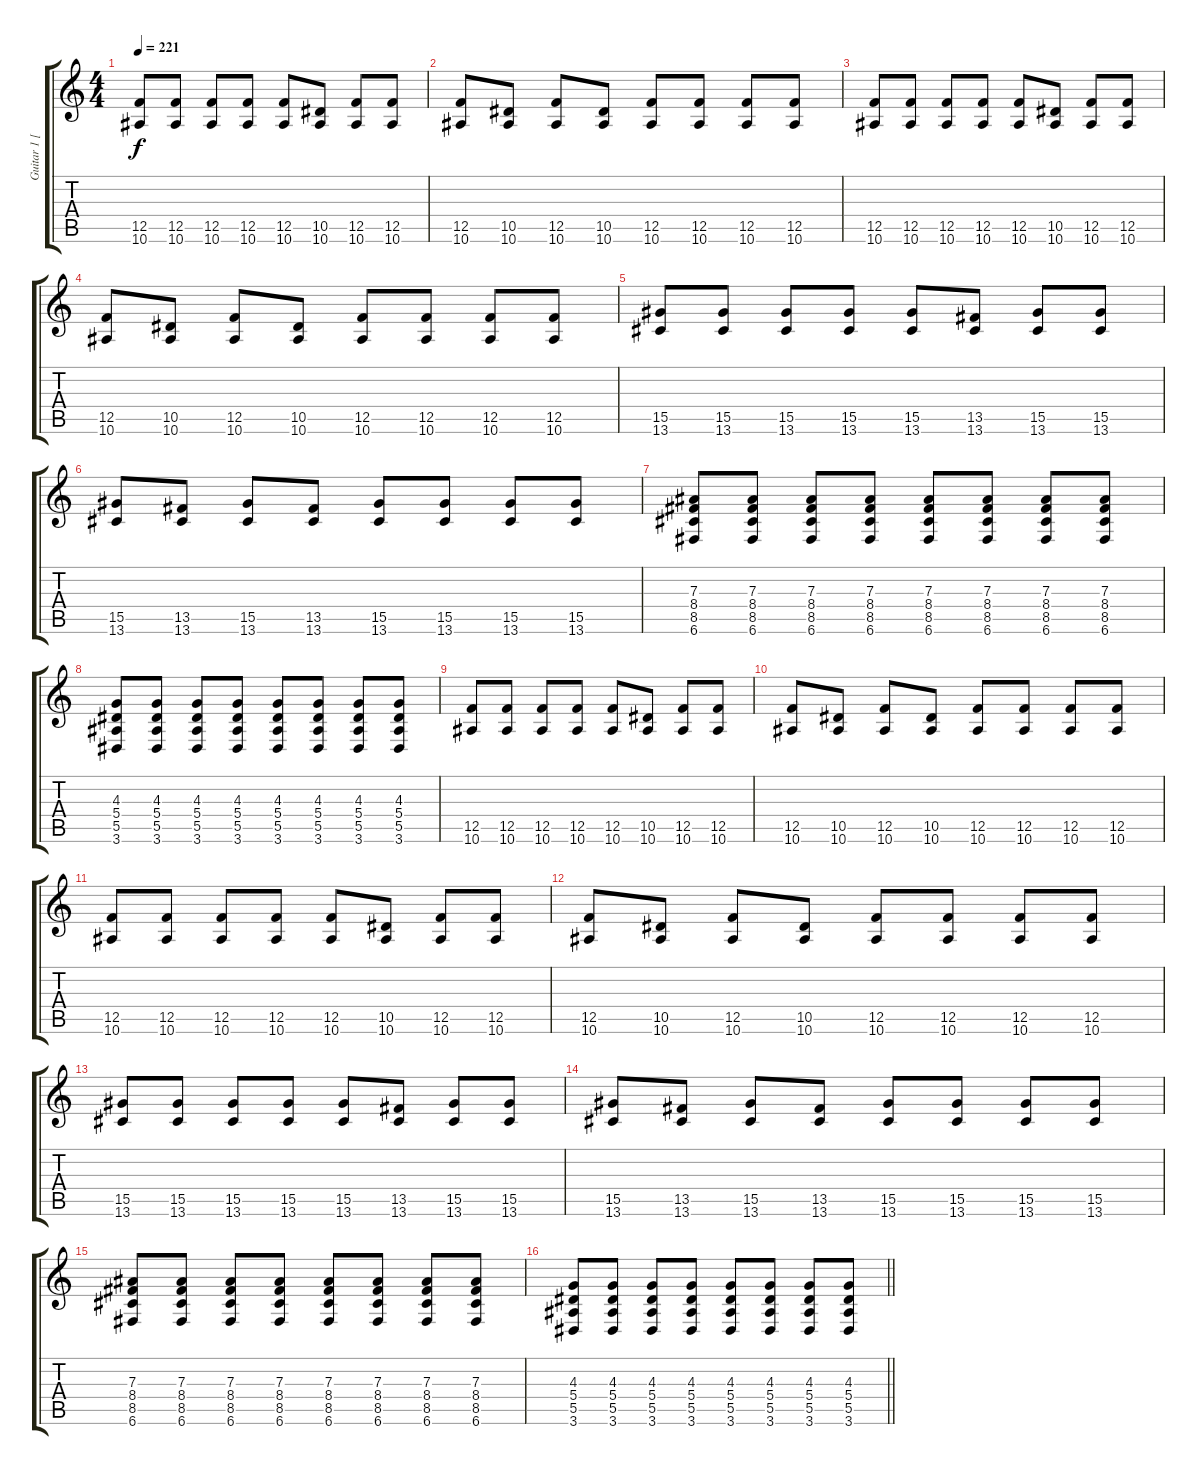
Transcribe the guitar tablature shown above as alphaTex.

\track ("Guitar 1 [Josh Homme]" "Guitar 1 [") {instrument distortionguitar}
\staff {score tabs}
\tuning (C4 G3 Eb3 Bb2 F2 C2) {hide}
\ts (4 4)
\tempo 221
\clef g2
\ks c
(12.5 10.6).8{dy f} (12.5 10.6).8 (12.5 10.6).8 (12.5 10.6).8 (12.5 10.6).8 (10.5 10.6).8 (12.5 10.6).8 (12.5 10.6).8 |
(12.5 10.6).8 (10.5 10.6).8 (12.5 10.6).8 (10.5 10.6).8 (12.5 10.6).8 (12.5 10.6).8 (12.5 10.6).8 (12.5 10.6).8 |
(12.5 10.6).8 (12.5 10.6).8 (12.5 10.6).8 (12.5 10.6).8 (12.5 10.6).8 (10.5 10.6).8 (12.5 10.6).8 (12.5 10.6).8 |
(12.5 10.6).8 (10.5 10.6).8 (12.5 10.6).8 (10.5 10.6).8 (12.5 10.6).8 (12.5 10.6).8 (12.5 10.6).8 (12.5 10.6).8 |
(15.5 13.6).8 (15.5 13.6).8 (15.5 13.6).8 (15.5 13.6).8 (15.5 13.6).8 (13.5 13.6).8 (15.5 13.6).8 (15.5 13.6).8 |
(15.5 13.6).8 (13.5 13.6).8 (15.5 13.6).8 (13.5 13.6).8 (15.5 13.6).8 (15.5 13.6).8 (15.5 13.6).8 (15.5 13.6).8 |
(7.3 8.4 8.5 6.6).8 (7.3 8.4 8.5 6.6).8 (7.3 8.4 8.5 6.6).8 (7.3 8.4 8.5 6.6).8 (7.3 8.4 8.5 6.6).8 (7.3 8.4 8.5 6.6).8 (7.3 8.4 8.5 6.6).8 (7.3 8.4 8.5 6.6).8 |
(4.3 5.4 5.5 3.6).8 (4.3 5.4 5.5 3.6).8 (4.3 5.4 5.5 3.6).8 (4.3 5.4 5.5 3.6).8 (4.3 5.4 5.5 3.6).8 (4.3 5.4 5.5 3.6).8 (4.3 5.4 5.5 3.6).8 (4.3 5.4 5.5 3.6).8 |
(12.5 10.6).8 (12.5 10.6).8 (12.5 10.6).8 (12.5 10.6).8 (12.5 10.6).8 (10.5 10.6).8 (12.5 10.6).8 (12.5 10.6).8 |
(12.5 10.6).8 (10.5 10.6).8 (12.5 10.6).8 (10.5 10.6).8 (12.5 10.6).8 (12.5 10.6).8 (12.5 10.6).8 (12.5 10.6).8 |
(12.5 10.6).8 (12.5 10.6).8 (12.5 10.6).8 (12.5 10.6).8 (12.5 10.6).8 (10.5 10.6).8 (12.5 10.6).8 (12.5 10.6).8 |
(12.5 10.6).8 (10.5 10.6).8 (12.5 10.6).8 (10.5 10.6).8 (12.5 10.6).8 (12.5 10.6).8 (12.5 10.6).8 (12.5 10.6).8 |
(15.5 13.6).8 (15.5 13.6).8 (15.5 13.6).8 (15.5 13.6).8 (15.5 13.6).8 (13.5 13.6).8 (15.5 13.6).8 (15.5 13.6).8 |
(15.5 13.6).8 (13.5 13.6).8 (15.5 13.6).8 (13.5 13.6).8 (15.5 13.6).8 (15.5 13.6).8 (15.5 13.6).8 (15.5 13.6).8 |
(7.3 8.4 8.5 6.6).8 (7.3 8.4 8.5 6.6).8 (7.3 8.4 8.5 6.6).8 (7.3 8.4 8.5 6.6).8 (7.3 8.4 8.5 6.6).8 (7.3 8.4 8.5 6.6).8 (7.3 8.4 8.5 6.6).8 (7.3 8.4 8.5 6.6).8 |
\barLineRight lightlight
(4.3 5.4 5.5 3.6).8 (4.3 5.4 5.5 3.6).8 (4.3 5.4 5.5 3.6).8 (4.3 5.4 5.5 3.6).8 (4.3 5.4 5.5 3.6).8 (4.3 5.4 5.5 3.6).8 (4.3 5.4 5.5 3.6).8 (4.3 5.4 5.5 3.6).8
